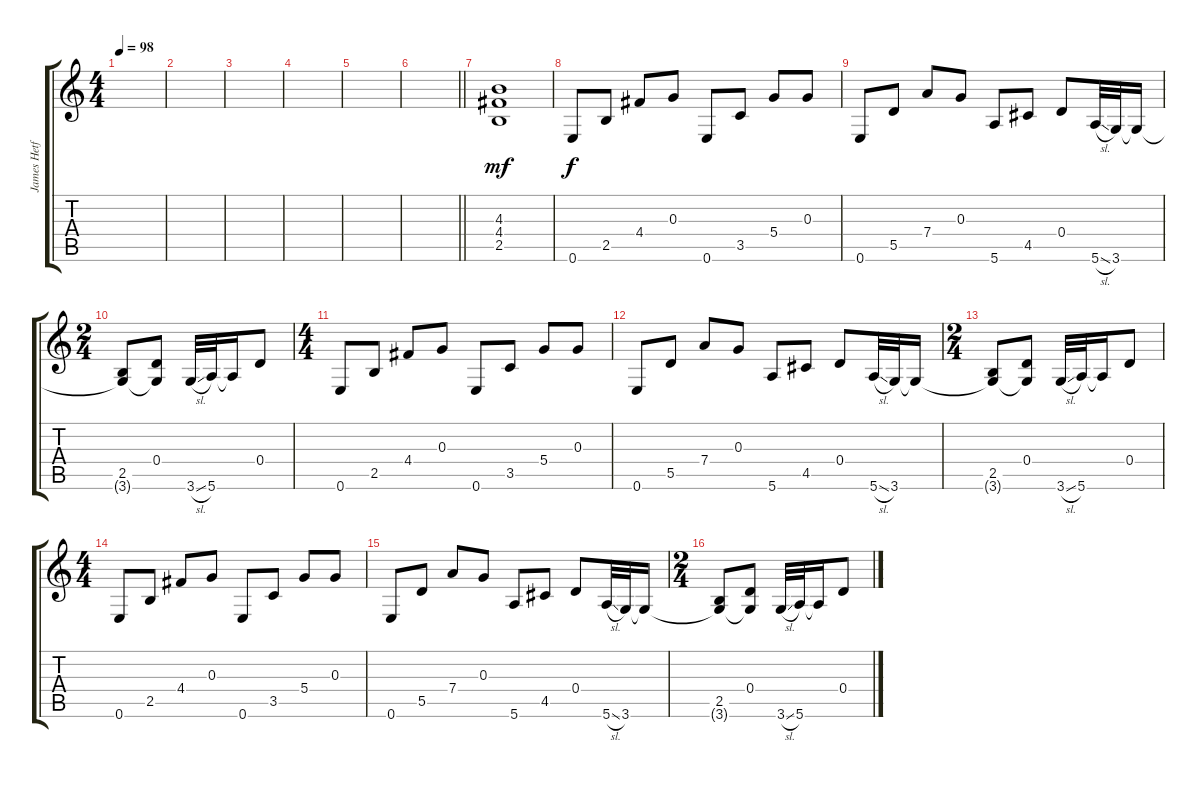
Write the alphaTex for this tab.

\track ("James Hetfield" "James Hetf") {instrument electricguitarclean}
\staff {score tabs}
\tuning (E4 B3 G3 D3 A2 E2) {hide}
\ts (4 4)
\tempo 98
\clef g2
\ks c
|
|
|
|
|
\barLineRight lightlight
|
(4.3 4.4 2.5).1{dy mf} |
0.6.8{dy f instrument electricguitarclean} 2.5.8 4.4.8 0.3.8 0.6.8 3.5.8 5.4.8 0.3.8 |
0.6.8 5.5.8 7.4.8 0.3.8 5.6.8 4.5.8 0.4.8 5.6{sl}.32 3.6.32 3.6{t}.16 |
\ts (2 4)
(2.5 3.6{t}).8 (0.4 3.6{t}).8 3.6{sl}.32 5.6.32 5.6{t}.16 0.4.8 |
\ts (4 4)
0.6.8 2.5.8 4.4.8 0.3.8 0.6.8 3.5.8 5.4.8 0.3.8 |
0.6.8 5.5.8 7.4.8 0.3.8 5.6.8 4.5.8 0.4.8 5.6{sl}.32 3.6.32 3.6{t}.16 |
\ts (2 4)
(2.5 3.6{t}).8 (0.4 3.6{t}).8 3.6{sl}.32 5.6.32 5.6{t}.16 0.4.8 |
\ts (4 4)
0.6.8 2.5.8 4.4.8 0.3.8 0.6.8 3.5.8 5.4.8 0.3.8 |
0.6.8 5.5.8 7.4.8 0.3.8 5.6.8 4.5.8 0.4.8 5.6{sl}.32 3.6.32 3.6{t}.16 |
\ts (2 4)
(2.5 3.6{t}).8 (0.4 3.6{t}).8 3.6{sl}.32 5.6.32 5.6{t}.16 0.4.8
